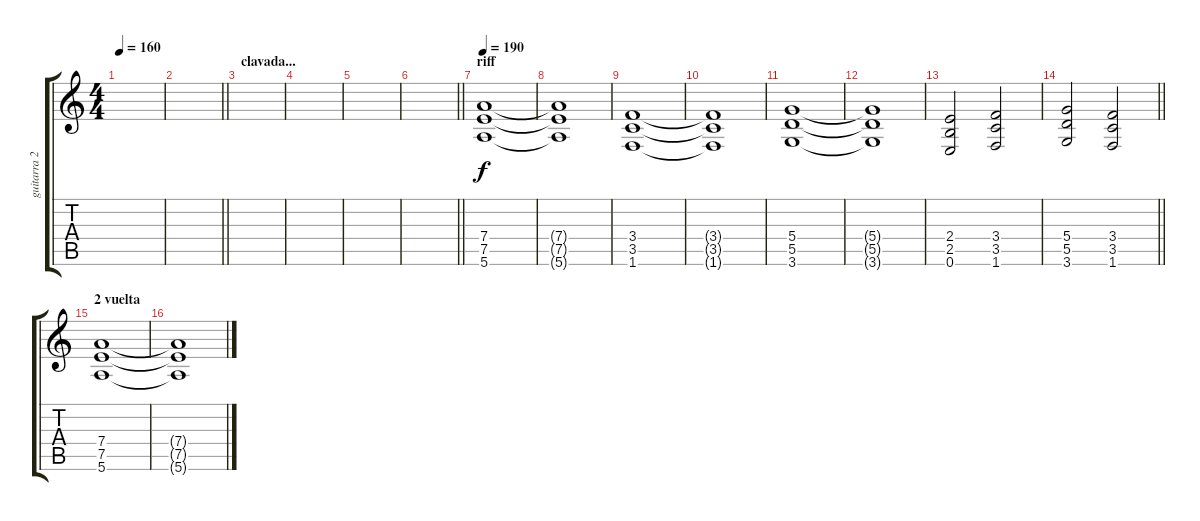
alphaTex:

\track ("guitarra 2" "guitarra 2") {instrument distortionguitar}
\staff {score tabs}
\tuning (E4 B3 G3 D3 A2 E2) {hide}
\ts (4 4)
\tempo 160
\clef g2
\ks c
|
\barLineRight lightlight
|
\section ("" "clavada...")
|
|
|
\barLineRight lightlight
|
\section ("" "riff")
\tempo 190
(7.4 7.5 5.6).1 |
(7.4{t} 7.5{t} 5.6{t}).1 |
(3.4 3.5 1.6).1 |
(3.4{t} 3.5{t} 1.6{t}).1 |
(5.4 5.5 3.6).1 |
(5.4{t} 5.5{t} 3.6{t}).1 |
(2.4 2.5 0.6).2 (3.4 3.5 1.6).2 |
\barLineRight lightlight
(5.4 5.5 3.6).2 (3.4 3.5 1.6).2 |
\section ("" "2 vuelta")
(7.4 7.5 5.6).1 |
(7.4{t} 7.5{t} 5.6{t}).1
